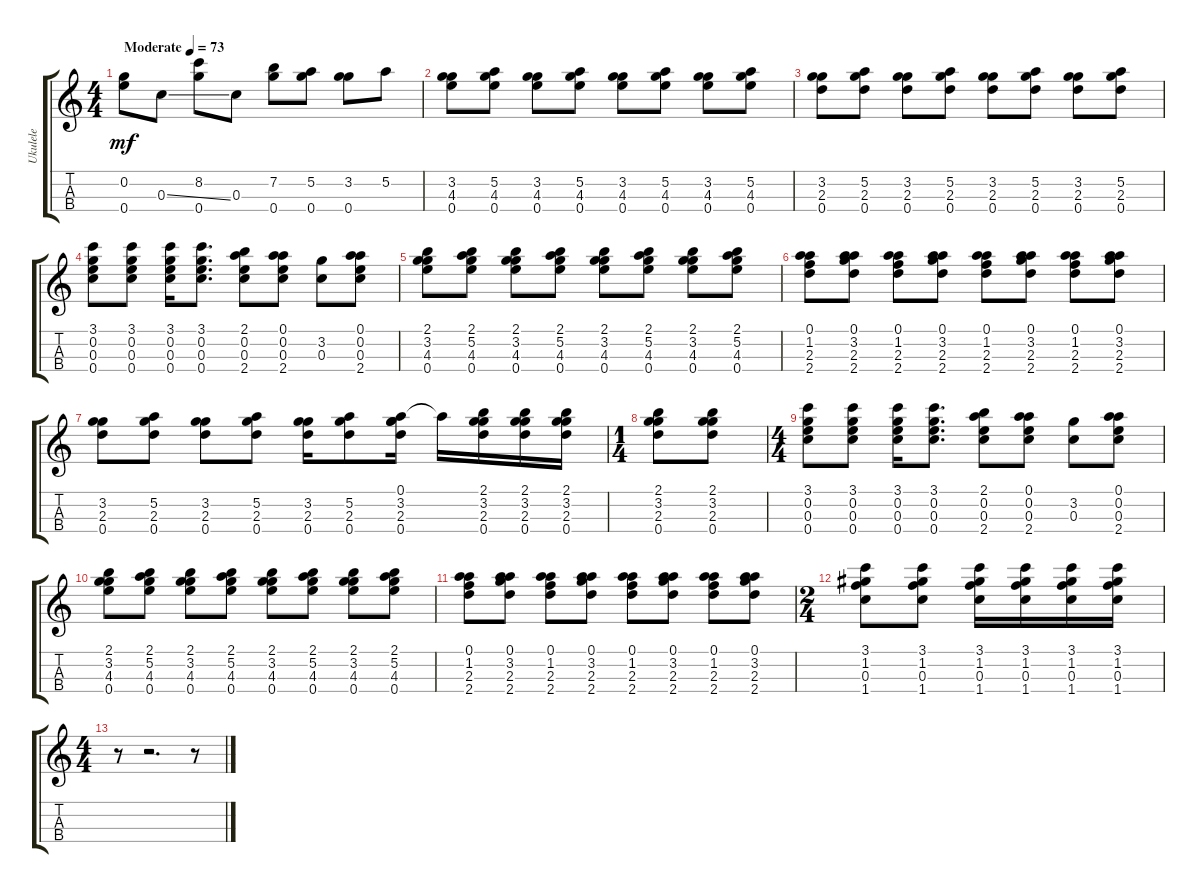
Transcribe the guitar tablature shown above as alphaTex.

\track ("Ukulele" "Ukulele") {instrument acousticguitarnylon}
\staff {score tabs}
\tuning (A4 E4 C4 G4) {hide}
\ts (4 4)
\tempo (73 "Moderate")
\clef g2
\ks c
(0.2 0.4).8{dy mf instrument acousticguitarnylon} 0.3{ss}.8 (8.2 0.4).8 0.3.8 (7.2 0.4).8 (5.2 0.4).8 (3.2 0.4).8 5.2.8 |
(3.2 4.3 0.4).8 (5.2 4.3 0.4).8 (3.2 4.3 0.4).8 (5.2 4.3 0.4).8 (3.2 4.3 0.4).8 (5.2 4.3 0.4).8 (3.2 4.3 0.4).8 (5.2 4.3 0.4).8 |
(3.2 2.3 0.4).8 (5.2 2.3 0.4).8 (3.2 2.3 0.4).8 (5.2 2.3 0.4).8 (3.2 2.3 0.4).8 (5.2 2.3 0.4).8 (3.2 2.3 0.4).8 (5.2 2.3 0.4).8 |
(3.1 0.2 0.3 0.4).8 (3.1 0.2 0.3 0.4).8 (3.1 0.2 0.3 0.4).16 (3.1 0.2 0.3 0.4).8{d} (2.1 0.2 0.3 2.4).8 (0.1 0.2 0.3 2.4).8 (3.2 0.3).8 (0.1 0.2 0.3 2.4).8 |
(2.1 3.2 4.3 0.4).8 (2.1 5.2 4.3 0.4).8 (2.1 3.2 4.3 0.4).8 (2.1 5.2 4.3 0.4).8 (2.1 3.2 4.3 0.4).8 (2.1 5.2 4.3 0.4).8 (2.1 3.2 4.3 0.4).8 (2.1 5.2 4.3 0.4).8 |
(0.1 1.2 2.3 2.4).8 (0.1 3.2 2.3 2.4).8 (0.1 1.2 2.3 2.4).8 (0.1 3.2 2.3 2.4).8 (0.1 1.2 2.3 2.4).8 (0.1 3.2 2.3 2.4).8 (0.1 1.2 2.3 2.4).8 (0.1 3.2 2.3 2.4).8 |
(3.2 2.3 0.4).8 (5.2 2.3 0.4).8 (3.2 2.3 0.4).8 (5.2 2.3 0.4).8 (3.2 2.3 0.4).16 (5.2 2.3 0.4).8 (0.1 3.2 2.3 0.4).16 0.1{t}.16 (2.1 3.2 2.3 0.4).16 (2.1 3.2 2.3 0.4).16 (2.1 3.2 2.3 0.4).16 |
\ts (1 4)
(2.1 3.2 2.3 0.4).8 (2.1 3.2 2.3 0.4).8 |
\ts (4 4)
(3.1 0.2 0.3 0.4).8 (3.1 0.2 0.3 0.4).8 (3.1 0.2 0.3 0.4).16 (3.1 0.2 0.3 0.4).8{d} (2.1 0.2 0.3 2.4).8 (0.1 0.2 0.3 2.4).8 (3.2 0.3).8 (0.1 0.2 0.3 2.4).8 |
(2.1 3.2 4.3 0.4).8 (2.1 5.2 4.3 0.4).8 (2.1 3.2 4.3 0.4).8 (2.1 5.2 4.3 0.4).8 (2.1 3.2 4.3 0.4).8 (2.1 5.2 4.3 0.4).8 (2.1 3.2 4.3 0.4).8 (2.1 5.2 4.3 0.4).8 |
(0.1 1.2 2.3 2.4).8 (0.1 3.2 2.3 2.4).8 (0.1 1.2 2.3 2.4).8 (0.1 3.2 2.3 2.4).8 (0.1 1.2 2.3 2.4).8 (0.1 3.2 2.3 2.4).8 (0.1 1.2 2.3 2.4).8 (0.1 3.2 2.3 2.4).8 |
\ts (2 4)
(3.1 1.2 0.3 1.4).8 (3.1 1.2 0.3 1.4).8 (3.1 1.2 0.3 1.4).16 (3.1 1.2 0.3 1.4).16 (3.1 1.2 0.3 1.4).16 (3.1 1.2 0.3 1.4).16 |
\ts (4 4)
r.8 r.2{d} r.8
